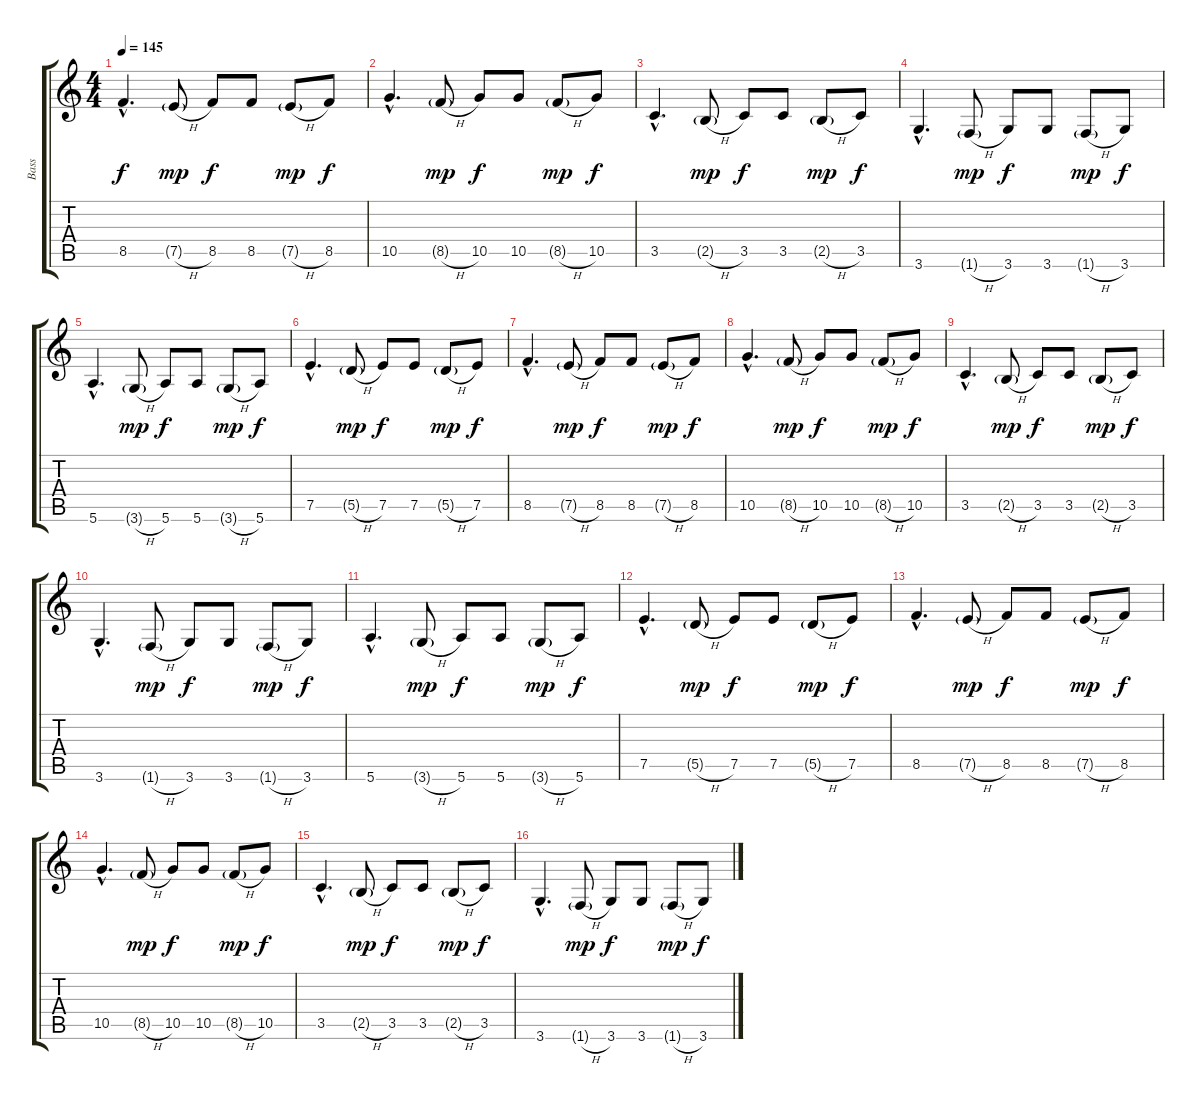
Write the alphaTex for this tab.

\track ("Bass" "Bass") {instrument synthbass2}
\staff {score tabs}
\tuning (E4 B3 G3 D3 A2 E2) {hide}
\ts (4 4)
\tempo 145
\clef g2
\ks c
8.5{hac}.4{d dy f} 7.5{h g}.8{dy mp} 8.5.8{dy f} 8.5.8 7.5{h g}.8{dy mp} 8.5.8{dy f} |
10.5{hac}.4{d} 8.5{h g}.8{dy mp} 10.5.8{dy f} 10.5.8 8.5{h g}.8{dy mp} 10.5.8{dy f} |
3.5{hac}.4{d} 2.5{h g}.8{dy mp} 3.5.8{dy f} 3.5.8 2.5{h g}.8{dy mp} 3.5.8{dy f} |
3.6{hac}.4{d} 1.6{h g}.8{dy mp} 3.6.8{dy f} 3.6.8 1.6{h g}.8{dy mp} 3.6.8{dy f} |
5.6{hac}.4{d} 3.6{h g}.8{dy mp} 5.6.8{dy f} 5.6.8 3.6{h g}.8{dy mp} 5.6.8{dy f} |
7.5{hac}.4{d} 5.5{h g}.8{dy mp} 7.5.8{dy f} 7.5.8 5.5{h g}.8{dy mp} 7.5.8{dy f} |
8.5{hac}.4{d} 7.5{h g}.8{dy mp} 8.5.8{dy f} 8.5.8 7.5{h g}.8{dy mp} 8.5.8{dy f} |
10.5{hac}.4{d} 8.5{h g}.8{dy mp} 10.5.8{dy f} 10.5.8 8.5{h g}.8{dy mp} 10.5.8{dy f} |
3.5{hac}.4{d} 2.5{h g}.8{dy mp} 3.5.8{dy f} 3.5.8 2.5{h g}.8{dy mp} 3.5.8{dy f} |
3.6{hac}.4{d} 1.6{h g}.8{dy mp} 3.6.8{dy f} 3.6.8 1.6{h g}.8{dy mp} 3.6.8{dy f} |
5.6{hac}.4{d} 3.6{h g}.8{dy mp} 5.6.8{dy f} 5.6.8 3.6{h g}.8{dy mp} 5.6.8{dy f} |
7.5{hac}.4{d} 5.5{h g}.8{dy mp} 7.5.8{dy f} 7.5.8 5.5{h g}.8{dy mp} 7.5.8{dy f} |
8.5{hac}.4{d} 7.5{h g}.8{dy mp} 8.5.8{dy f} 8.5.8 7.5{h g}.8{dy mp} 8.5.8{dy f} |
10.5{hac}.4{d} 8.5{h g}.8{dy mp} 10.5.8{dy f} 10.5.8 8.5{h g}.8{dy mp} 10.5.8{dy f} |
3.5{hac}.4{d} 2.5{h g}.8{dy mp} 3.5.8{dy f} 3.5.8 2.5{h g}.8{dy mp} 3.5.8{dy f} |
3.6{hac}.4{d} 1.6{h g}.8{dy mp} 3.6.8{dy f} 3.6.8 1.6{h g}.8{dy mp} 3.6.8{dy f}
